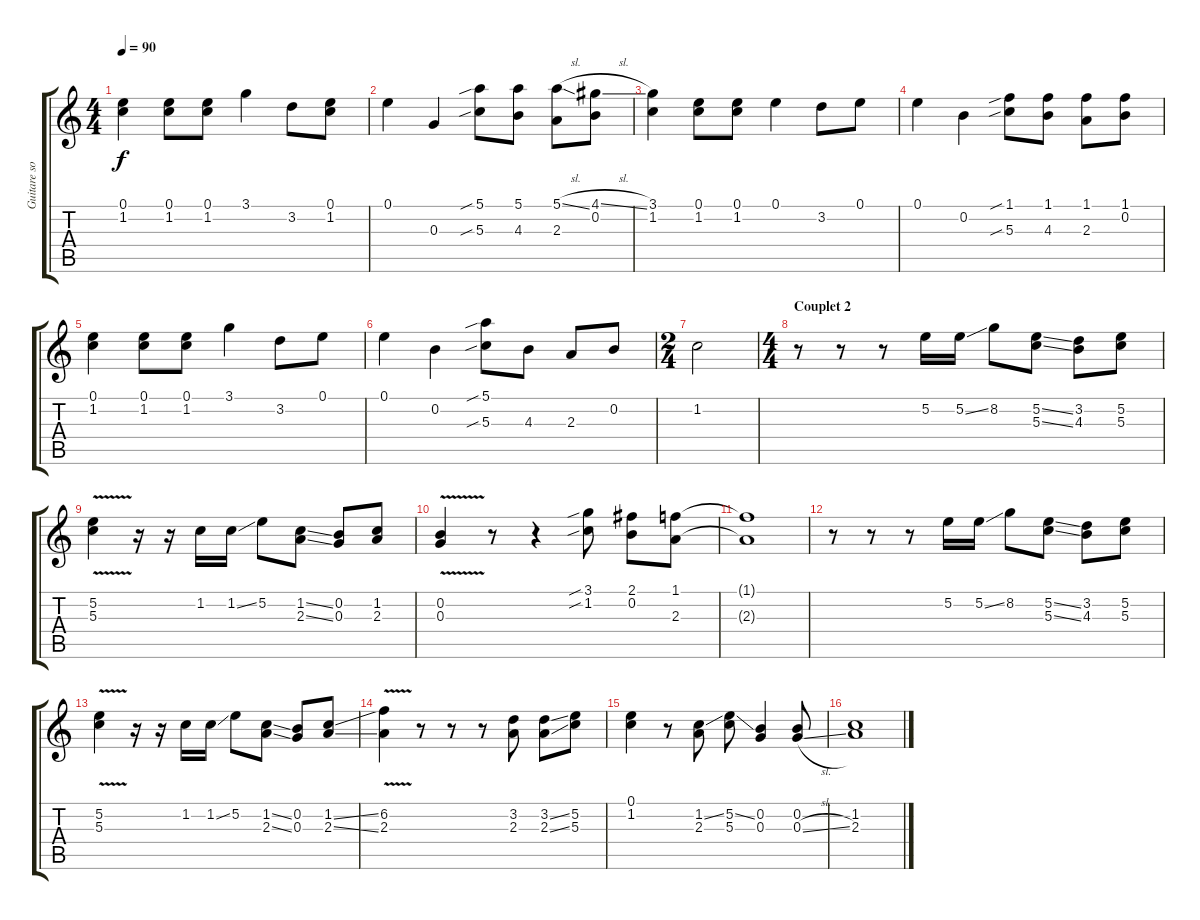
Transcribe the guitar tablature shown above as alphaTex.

\track ("Guitare solo" "Guitare so") {instrument acousticguitarnylon}
\staff {score tabs}
\tuning (E4 B3 G3 D3 A2 E2) {hide}
\ts (4 4)
\tempo 90
\clef g2
\ks c
(0.1 1.2).4{dy f} (0.1 1.2).8 (0.1 1.2).8 3.1.4 3.2.8 (0.1 1.2).8 |
0.1.4 0.3.4 (5.1{sib} 5.3{sib}).8 (5.1 4.3).8 (5.1{sl} 2.3).8 (4.1{sl} 0.2).8 |
(3.1 1.2).4 (0.1 1.2).8 (0.1 1.2).8 0.1.4 3.2.8 0.1.8 |
0.1.4 0.2.4 (1.1{sib} 5.3{sib}).8 (1.1 4.3).8 (1.1 2.3).8 (1.1 0.2).8 |
(0.1 1.2).4 (0.1 1.2).8 (0.1 1.2).8 3.1.4 3.2.8 0.1.8 |
0.1.4 0.2.4 (5.1{sib} 5.3{sib}).8 4.3.8 2.3.8 0.2.8 |
\ts (2 4)
1.2.2 |
\ts (4 4)
\section ("" "Couplet 2")
r.8 r.8 r.8 5.2.16 5.2{ss}.16 8.2.8 (5.2{ss} 5.3{ss}).8 (3.2 4.3).8 (5.2 5.3).8 |
(5.2{v} 5.3).4 r.16 r.16 1.2.16 1.2{ss}.16 5.2.8 (1.2{ss} 2.3{ss}).8 (0.2 0.3).8 (1.2 2.3).8 |
(0.2{v} 0.3).4 r.8 r.4 (3.1{sib} 1.2{sib}).8 (2.1 0.2).8 (1.1 2.3).8 |
(1.1{t} 2.3{t}).1 |
r.8 r.8 r.8 5.2.16 5.2{ss}.16 8.2.8 (5.2{ss} 5.3{ss}).8 (3.2 4.3).8 (5.2 5.3).8 |
(5.2{v} 5.3).4 r.16 r.16 1.2.16 1.2{ss}.16 5.2.8 (1.2{ss} 2.3{ss}).8 (0.2 0.3).8 (1.2{ss} 2.3{ss}).8 |
(6.2{v} 2.3).4 r.8 r.8 r.8 (3.2 2.3).8 (3.2{ss} 2.3{ss}).8 (5.2 5.3).8 |
(0.1 1.2).4 r.8 (1.2{ss} 2.3).8 (5.2{ss} 5.3).8 (0.2 0.3).4 (0.2 0.3{sl}).8 |
(1.2 2.3).1
